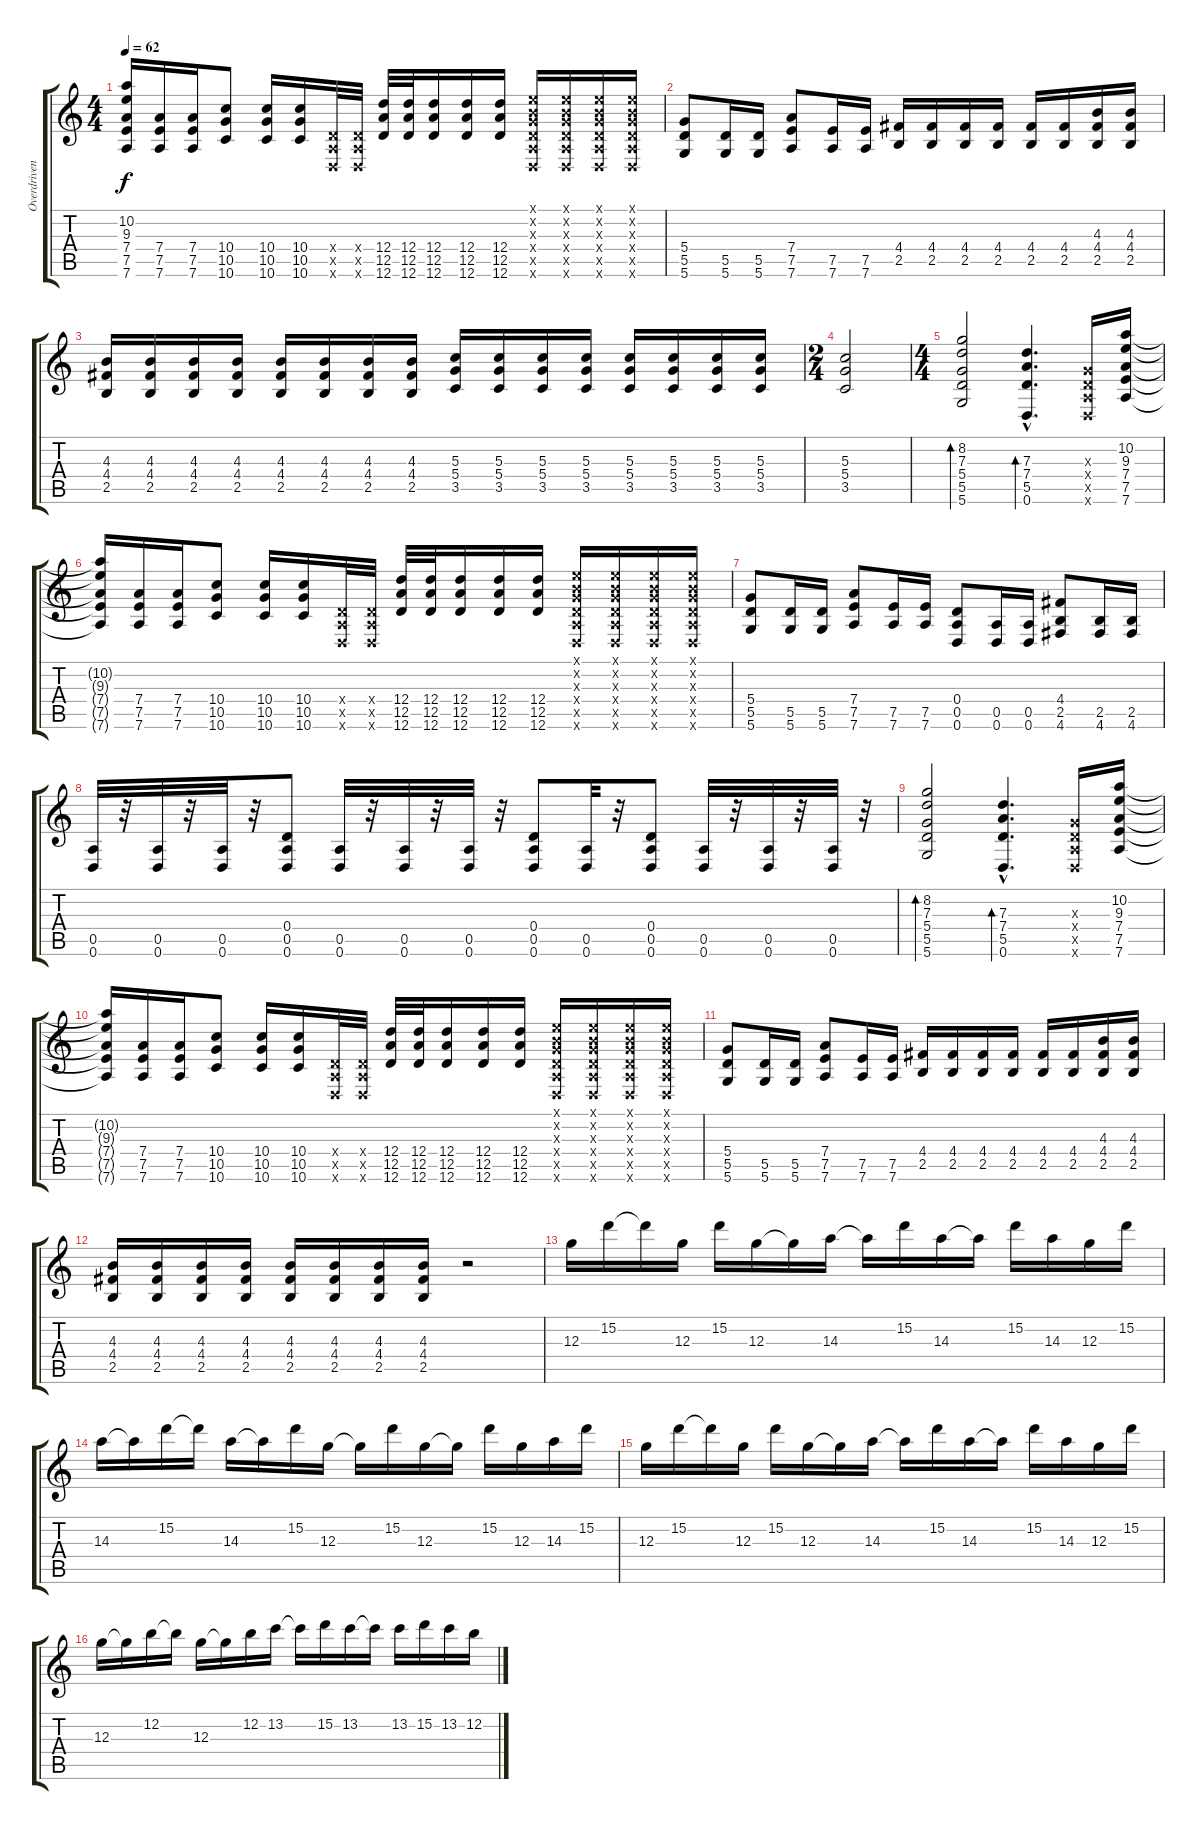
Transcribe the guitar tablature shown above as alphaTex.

\track ("Overdriven Guitar" "Overdriven") {instrument overdrivenguitar}
\staff {score tabs}
\tuning (E4 B3 G3 D3 A2 D2) {hide}
\ts (4 4)
\tempo 62
\clef g2
\ks c
(10.2{t} 9.3{t} 7.4{t} 7.5{t} 7.6{t}).16{dy f} (7.4 7.5 7.6).16 (7.4 7.5 7.6).16 (10.4 10.5 10.6).8 (10.4 10.5 10.6).16 (10.4 10.5 10.6).16 (0.4{x} 0.5{x} 0.6{x}).32 (0.4{x} 0.5{x} 0.6{x}).32 (12.4 12.5 12.6).32 (12.4 12.5 12.6).32 (12.4 12.5 12.6).16 (12.4 12.5 12.6).16 (12.4 12.5 12.6).16 (0.1{x} 0.2{x} 0.3{x} 0.4{x} 0.5{x} 0.6{x}).16 (0.1{x} 0.2{x} 0.3{x} 0.4{x} 0.5{x} 0.6{x}).16 (0.1{x} 0.2{x} 0.3{x} 0.4{x} 0.5{x} 0.6{x}).16 (0.1{x} 0.2{x} 0.3{x} 0.4{x} 0.5{x} 0.6{x}).16 |
(5.4 5.5 5.6).8 (5.5 5.6).16 (5.5 5.6).16 (7.4 7.5 7.6).8 (7.5 7.6).16 (7.5 7.6).16 (4.4 2.5).16 (4.4 2.5).16 (4.4 2.5).16 (4.4 2.5).16 (4.4 2.5).16 (4.4 2.5).16 (4.3 4.4 2.5).16 (4.3 4.4 2.5).16 |
(4.3 4.4 2.5).16 (4.3 4.4 2.5).16 (4.3 4.4 2.5).16 (4.3 4.4 2.5).16 (4.3 4.4 2.5).16 (4.3 4.4 2.5).16 (4.3 4.4 2.5).16 (4.3 4.4 2.5).16 (5.3 5.4 3.5).16 (5.3 5.4 3.5).16 (5.3 5.4 3.5).16 (5.3 5.4 3.5).16 (5.3 5.4 3.5).16 (5.3 5.4 3.5).16 (5.3 5.4 3.5).16 (5.3 5.4 3.5).16 |
\ts (2 4)
(5.3 5.4 3.5).2 |
\ts (4 4)
(8.2 7.3 5.4 5.5 5.6).2{bd 60} (7.3{hac} 7.4{hac} 5.5{hac} 0.6{hac}).4{d bd 60} (0.3{x} 0.4{x} 0.5{x} 0.6{x}).16 (10.2 9.3 7.4 7.5 7.6).16 |
(10.2{t} 9.3{t} 7.4{t} 7.5{t} 7.6{t}).16 (7.4 7.5 7.6).16 (7.4 7.5 7.6).16 (10.4 10.5 10.6).8 (10.4 10.5 10.6).16 (10.4 10.5 10.6).16 (0.4{x} 0.5{x} 0.6{x}).32 (0.4{x} 0.5{x} 0.6{x}).32 (12.4 12.5 12.6).32 (12.4 12.5 12.6).32 (12.4 12.5 12.6).16 (12.4 12.5 12.6).16 (12.4 12.5 12.6).16 (0.1{x} 0.2{x} 0.3{x} 0.4{x} 0.5{x} 0.6{x}).16 (0.1{x} 0.2{x} 0.3{x} 0.4{x} 0.5{x} 0.6{x}).16 (0.1{x} 0.2{x} 0.3{x} 0.4{x} 0.5{x} 0.6{x}).16 (0.1{x} 0.2{x} 0.3{x} 0.4{x} 0.5{x} 0.6{x}).16 |
(5.4 5.5 5.6).8 (5.5 5.6).16 (5.5 5.6).16 (7.4 7.5 7.6).8 (7.5 7.6).16 (7.5 7.6).16 (0.4 0.5 0.6).8 (0.5 0.6).16 (0.5 0.6).16 (4.4 2.5 4.6).8 (2.5 4.6).16 (2.5 4.6).16 |
(0.5 0.6).32 r.32 (0.5 0.6).32 r.32 (0.5 0.6).32 r.32 (0.4 0.5 0.6).8 (0.5 0.6).32 r.32 (0.5 0.6).32 r.32 (0.5 0.6).32 r.32 (0.4 0.5 0.6).8 (0.5 0.6).32 r.32 (0.4 0.5 0.6).8 (0.5 0.6).32 r.32 (0.5 0.6).32 r.32 (0.5 0.6).32 r.32 |
(8.2 7.3 5.4 5.5 5.6).2{bd 60} (7.3{hac} 7.4{hac} 5.5{hac} 0.6{hac}).4{d bd 60} (0.3{x} 0.4{x} 0.5{x} 0.6{x}).16 (10.2 9.3 7.4 7.5 7.6).16 |
(10.2{t} 9.3{t} 7.4{t} 7.5{t} 7.6{t}).16 (7.4 7.5 7.6).16 (7.4 7.5 7.6).16 (10.4 10.5 10.6).8 (10.4 10.5 10.6).16 (10.4 10.5 10.6).16 (0.4{x} 0.5{x} 0.6{x}).32 (0.4{x} 0.5{x} 0.6{x}).32 (12.4 12.5 12.6).32 (12.4 12.5 12.6).32 (12.4 12.5 12.6).16 (12.4 12.5 12.6).16 (12.4 12.5 12.6).16 (0.1{x} 0.2{x} 0.3{x} 0.4{x} 0.5{x} 0.6{x}).16 (0.1{x} 0.2{x} 0.3{x} 0.4{x} 0.5{x} 0.6{x}).16 (0.1{x} 0.2{x} 0.3{x} 0.4{x} 0.5{x} 0.6{x}).16 (0.1{x} 0.2{x} 0.3{x} 0.4{x} 0.5{x} 0.6{x}).16 |
(5.4 5.5 5.6).8 (5.5 5.6).16 (5.5 5.6).16 (7.4 7.5 7.6).8 (7.5 7.6).16 (7.5 7.6).16 (4.4 2.5).16 (4.4 2.5).16 (4.4 2.5).16 (4.4 2.5).16 (4.4 2.5).16 (4.4 2.5).16 (4.3 4.4 2.5).16 (4.3 4.4 2.5).16 |
(4.3 4.4 2.5).16 (4.3 4.4 2.5).16 (4.3 4.4 2.5).16 (4.3 4.4 2.5).16 (4.3 4.4 2.5).16 (4.3 4.4 2.5).16 (4.3 4.4 2.5).16 (4.3 4.4 2.5).16 r.2 |
12.3.16 15.2.16 15.2{t}.16 12.3.16 15.2.16 12.3.16 12.3{t}.16 14.3.16 14.3{t}.16 15.2.16 14.3.16 14.3{t}.16 15.2.16 14.3.16 12.3.16 15.2.16 |
14.3.16 14.3{t}.16 15.2.16 15.2{t}.16 14.3.16 14.3{t}.16 15.2.16 12.3.16 12.3{t}.16 15.2.16 12.3.16 12.3{t}.16 15.2.16 12.3.16 14.3.16 15.2.16 |
12.3.16 15.2.16 15.2{t}.16 12.3.16 15.2.16 12.3.16 12.3{t}.16 14.3.16 14.3{t}.16 15.2.16 14.3.16 14.3{t}.16 15.2.16 14.3.16 12.3.16 15.2.16 |
12.3.16 12.3{t}.16 12.2.16 12.2{t}.16 12.3.16 12.3{t}.16 12.2.16 13.2.16 13.2{t}.16 15.2.16 13.2.16 13.2{t}.16 13.2.16 15.2.16 13.2.16 12.2.16
